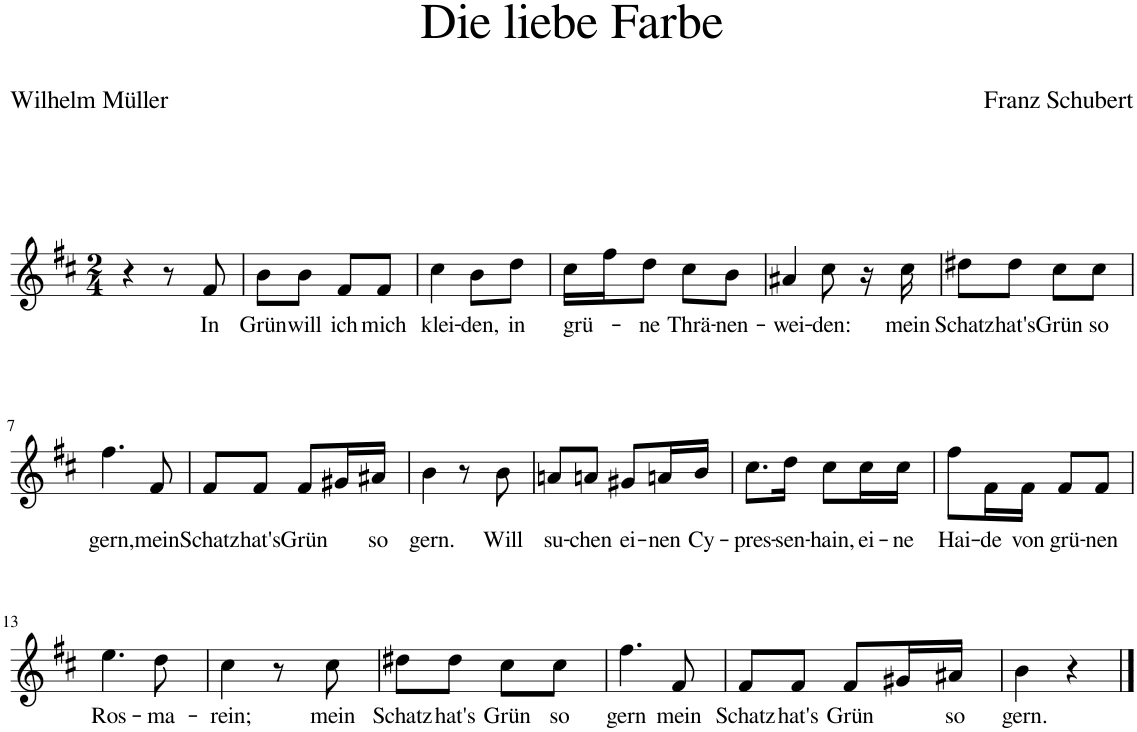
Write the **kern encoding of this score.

**kern	**text
*part1	*part1
*staff1	*staff1
*I"Piano	*
*I'Pno	*
*clefG2	*
*k[f#c#]	*
*M2/4	*
=1	=1
4r	.
8r	.
!	!LO:LY:b
8f#/	In
=2	=2
!	!LO:LY:b
8b\L	Grün
!	!LO:LY:b
8b\J	will
!	!LO:LY:b
8f#/L	ich
!	!LO:LY:b
8f#/J	mich
=3	=3
!	!LO:LY:b
4cc#\	klei-
!	!LO:LY:b
8b\L	-den,
!	!LO:LY:b
8dd\J	in
=4	=4
!	!LO:LY:b
16cc#\LL	grü-
16ff#\J	.
!	!LO:LY:b
8dd\J	-ne
!	!LO:LY:b
8cc#\L	Thrä-
!	!LO:LY:b
8b\J	-nen-
=5	=5
!	!LO:LY:b
4a#X/	-wei-
!	!LO:LY:b
8cc#\	-den:
16r	.
!	!LO:LY:b
16cc#\	mein
=6	=6
!	!LO:LY:b
8dd#X\L	Schatz
!	!LO:LY:b
8dd#\J	hat's
!	!LO:LY:b
8cc#\L	Grün
!	!LO:LY:b
8cc#\J	so
!!LO:LB:g=z
=7	=7
!	!LO:LY:b
4.ff#\	gern,
!	!LO:LY:b
8f#/	mein
=8	=8
!	!LO:LY:b
8f#/L	Schatz
!	!LO:LY:b
8f#/J	hat's
!	!LO:LY:b
8f#/L	Grün
16g#X/L	.
!	!LO:LY:b
16a#X/JJ	so
=9	=9
!	!LO:LY:b
4b\	gern.
8r	.
!	!LO:LY:b
8b\	Will
=10	=10
!	!LO:LY:b
8an/L	su-
!	!LO:LY:b
8an/J	-chen
!	!LO:LY:b
8g#X/L	ei-
!	!LO:LY:b
16an/L	-nen
!	!LO:LY:b
16b/JJ	Cy-
=11	=11
!	!LO:LY:b
8.cc#\L	-pres-
!	!LO:LY:b
16dd\Jk	-sen-
!	!LO:LY:b
8cc#\L	-hain,
!	!LO:LY:b
16cc#\L	ei-
!	!LO:LY:b
16cc#\JJ	-ne
=12	=12
!	!LO:LY:b
8ff#\L	Hai-
!	!LO:LY:b
16f#\L	-de
!	!LO:LY:b
16f#\JJ	von
!	!LO:LY:b
8f#/L	grü-
!	!LO:LY:b
8f#/J	-nen
!!LO:LB:g=z
=13	=13
!	!LO:LY:b
4.ee\	Ros-
!	!LO:LY:b
8dd\	-ma-
=14	=14
!	!LO:LY:b
4cc#\	-rein;
8r	.
!	!LO:LY:b
8cc#\	mein
=15	=15
!	!LO:LY:b
8dd#X\L	Schatz
!	!LO:LY:b
8dd#\J	hat's
!	!LO:LY:b
8cc#\L	Grün
!	!LO:LY:b
8cc#\J	so
=16	=16
!	!LO:LY:b
4.ff#\	gern
!	!LO:LY:b
8f#/	mein
=17	=17
!	!LO:LY:b
8f#/L	Schatz
!	!LO:LY:b
8f#/J	hat's
!	!LO:LY:b
8f#/L	Grün
16g#X/L	.
!	!LO:LY:b
16a#X/JJ	so
=18	=18
!	!LO:LY:b
4b\	gern.
4r	.
==	==
*-	*-
